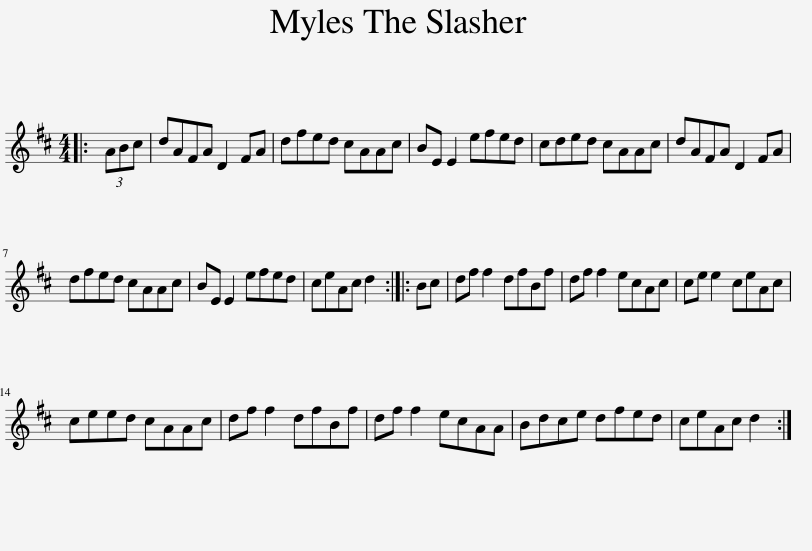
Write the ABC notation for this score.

X:1
L:1/8
M:4/4
I:linebreak $
K:D
V:1 treble
V:1
|: (3ABc | dAFA D2 FA | dfed cAAc | BE E2 efed | cded cAAc | %5
 dAFA D2 FA |$ dfed cAAc | BE E2 efed | ceAc d2 :: Bc | %10
 df f2 dfBf | df f2 ecAc | ce e2 ceAc |$ ceed cAAc | df f2 dfBf | %15
 df f2 ecAA | Bdce dfed | ceAc d2 :| %18
